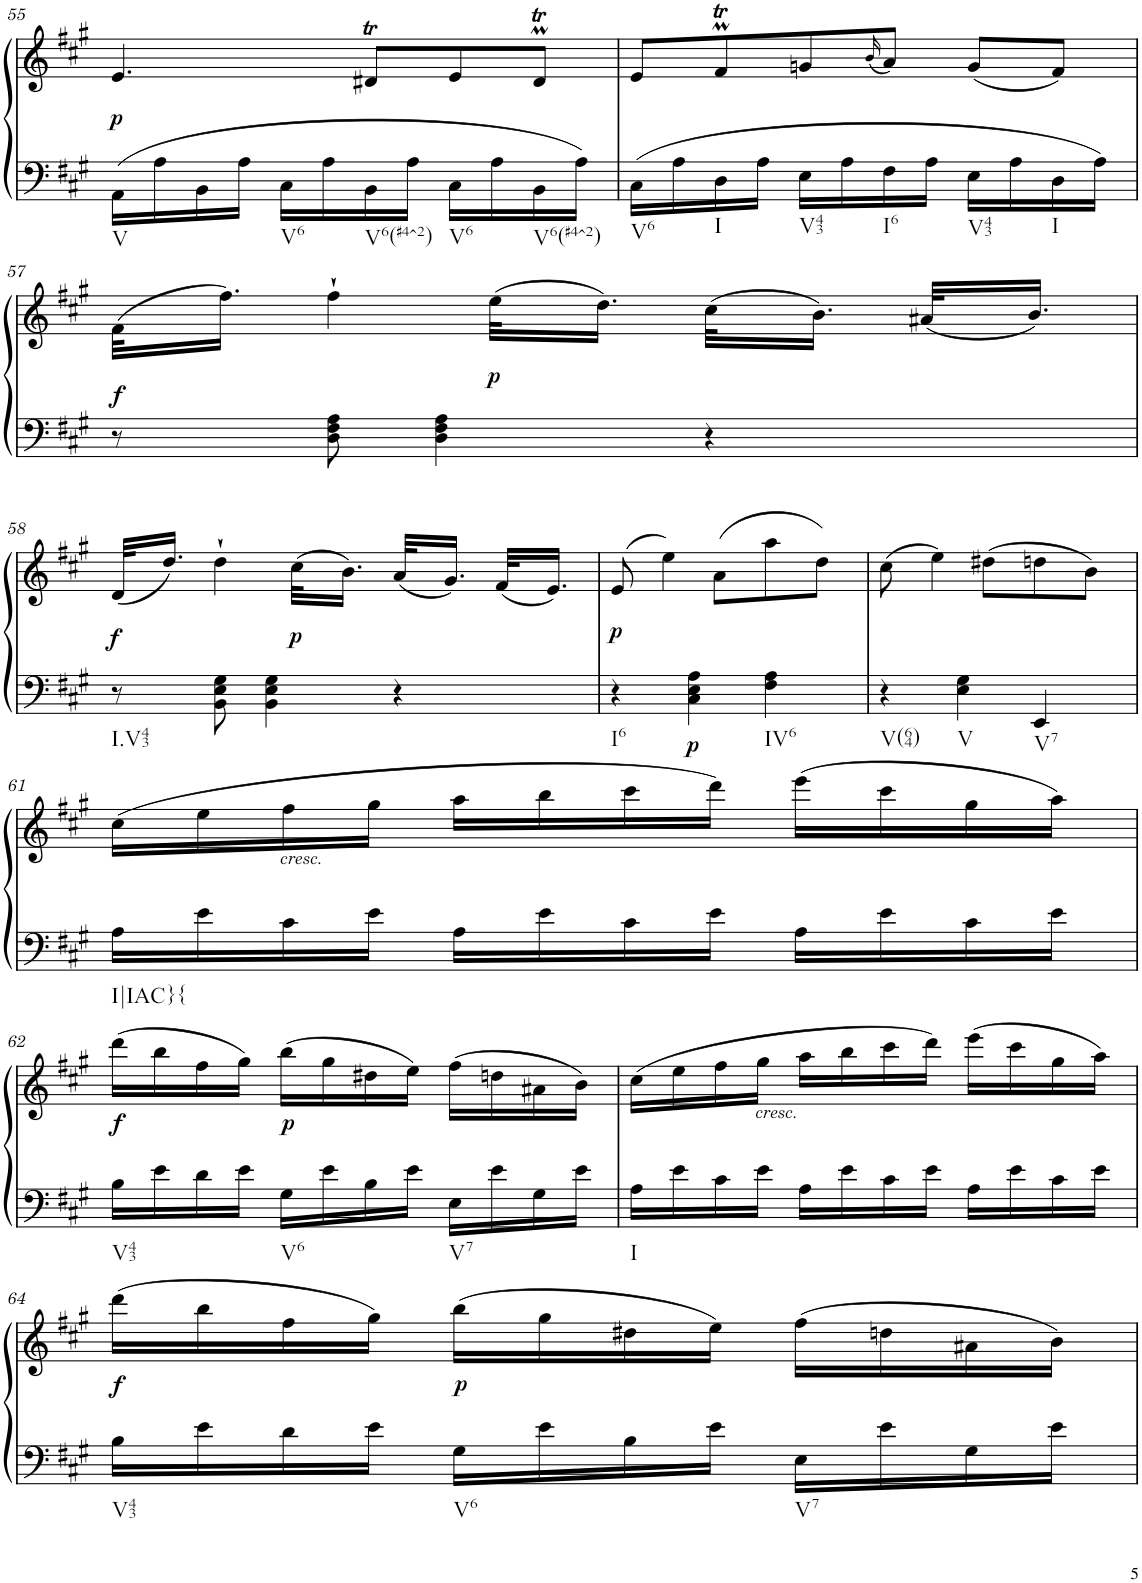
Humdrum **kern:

**kern	**kern	**dynam
*part1	*part1	*part1
*staff2	*staff1	*staff1/2
*I"unbenannt2	*	*
!!LO:PB:g=z
*clefF4	*clefG2	*
*k[f#c#g#]	*k[f#c#g#]	*
*M3/4	*M3/4	*
=55	=55	=55
!LO:TX:b:t=V	!	!
!	!	!LO:DY:b
16AA\LL	4.e/	p
16A\	.	.
16BB\	.	.
16A\JJ	.	.
!LO:TX:b:t=V6	!	!
16C#\LL	.	.
16A\	.	.
!LO:TX:b:t=V6(#4^2)	!	!
16BB\	8d#Xt/L	.
16A\JJ	.	.
!LO:TX:b:t=V6	!	!
16C#\LL	8e/	.
16A\	.	.
!LO:TX:b:t=V6(#4^2)	!	!
16BB\	8d#mt/J	.
16A\JJ	.	.
=56	=56	=56
!LO:TX:b:t=V6	!	!
16C#\LL	8e/L	.
16A\	.	.
!LO:TX:b:t=I	!	!
16D\	8f#MT/	.
16A\JJ	.	.
!LO:TX:b:t=V43	!	!
16E\LL	8gn/	.
16A\	.	.
.	(16qb/	.
!LO:TX:b:t=I6	!	!
16F#\	8a/J)	.
16A\JJ	.	.
!LO:TX:b:t=V43	!	!
16E\LL	(8g/L	.
16A\	.	.
!LO:TX:b:t=I	!	!
16D\	8f#/J)	.
16A\JJ	.	.
!!LO:LB:g=z
=57	=57	=57
!	!	!LO:DY:a=2
8r	(32f#\KLL	f
.	16.ff#\JJ)	.
8D\ 8F#\ 8A\	4ff#`\	.
4D\ 4F#\ 4A\	.	.
!	!	!LO:DY:b
.	(32ee\KLL	p
.	16.dd\JJ)	.
4r	(32cc#\KLL	.
.	16.b\JJ)	.
.	(32a#X/KLL	.
.	16.b/JJ)	.
!!LO:LB:g=z
=58	=58	=58
!LO:TX:b:t=I.V43	!	!
!	!	!LO:DY:b
8r	(32d/KLL	f
.	16.dd/JJ)	.
8BB\ 8E\ 8G#\	4dd`\	.
4BB\ 4E\ 4G#\	.	.
!	!	!LO:DY:b
.	(32cc#\KLL	p
.	16.b\JJ)	.
4r	(32a/KLL	.
.	16.g#/JJ)	.
.	(32f#/KLL	.
.	16.e/JJ)	.
=59	=59	=59
!LO:TX:b:t=I6	!	!
!	!	!LO:DY:b
4r	(8e/	p
.	4ee\)	.
!	!	!LO:DY:b=2
4C#\ 4E\ 4A\	.	p
.	(8a\L	.
!LO:TX:b:t=IV6	!	!
4F#\ 4A\	8aa\	.
.	8dd\J)	.
=60	=60	=60
!LO:TX:b:t=V(64)	!	!
4r	(8cc#\	.
.	4ee\)	.
!LO:TX:b:t=V	!	!
4E\ 4G#\	.	.
.	(8dd#X\L	.
!LO:TX:b:t=V7	!	!
4EE/	8ddn\	.
.	8b\J)	.
!!LO:LB:g=z
=61	=61	=61
!LO:TX:b:t=I|IAC}{	!	!
16A\LL	(16cc#\LL	.
!	!LO:TX:b:i:t=cresc.	!
16e\	16ee\	.
16c#\	16ff#\	.
16e\JJ	16gg#\JJ	.
16A\LL	16aa\LL	.
16e\	16bb\	.
16c#\	16ccc#\	.
16e\JJ	16ddd\JJ)	.
16A\LL	(16eee\LL	.
16e\	16ccc#\	.
16c#\	16gg#\	.
16e\JJ	16aa\JJ)	.
!!LO:LB:g=z
=62	=62	=62
!LO:TX:b:t=V43	!	!
!	!	!LO:DY:b
16B\LL	(16ddd\LL	f
16e\	16bb\	.
16d\	16ff#\	.
16e\JJ	16gg#\JJ)	.
!LO:TX:b:t=V6	!	!
!	!	!LO:DY:b
16G#\LL	(16bb\LL	p
16e\	16gg#\	.
16B\	16dd#X\	.
16e\JJ	16ee\JJ)	.
!LO:TX:b:t=V7	!	!
16E\LL	(16ff#\LL	.
16e\	16ddn\	.
16G#\	16a#X\	.
16e\JJ	16b\JJ)	.
=63	=63	=63
!LO:TX:b:t=I	!	!
16A\LL	(16cc#\LL	.
!	!LO:TX:b:i:t=cresc.	!
16e\	16ee\	.
16c#\	16ff#\	.
16e\JJ	16gg#\JJ	.
16A\LL	16aa\LL	.
16e\	16bb\	.
16c#\	16ccc#\	.
16e\JJ	16ddd\JJ)	.
16A\LL	(16eee\LL	.
16e\	16ccc#\	.
16c#\	16gg#\	.
16e\JJ	16aa\JJ)	.
!!LO:LB:g=z
=64	=64	=64
!LO:TX:b:t=V43	!	!
!	!	!LO:DY:b
16B\LL	(16ddd\LL	f
16e\	16bb\	.
16d\	16ff#\	.
16e\JJ	16gg#\JJ)	.
!LO:TX:b:t=V6	!	!
!	!	!LO:DY:b
16G#\LL	(16bb\LL	p
16e\	16gg#\	.
16B\	16dd#X\	.
16e\JJ	16ee\JJ)	.
!LO:TX:b:t=V7	!	!
16E\LL	(16ff#\LL	.
16e\	16ddn\	.
16G#\	16a#X\	.
16e\JJ	16b\JJ)	.
=	=	=
*-	*-	*-
